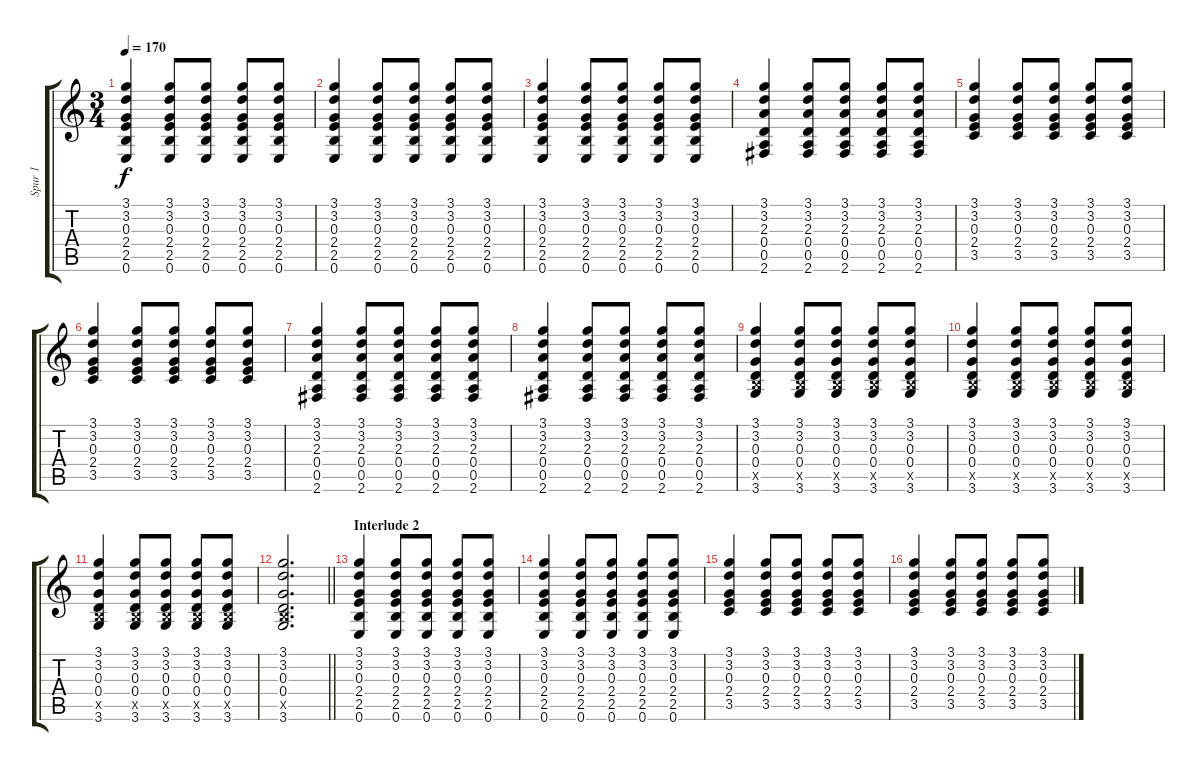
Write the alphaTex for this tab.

\track ("Spur 1" "Spur 1") {instrument acousticguitarsteel}
\staff {score tabs}
\tuning (E4 B3 G3 D3 A2 E2) {hide}
\ts (3 4)
\tempo 170
\clef g2
\ks c
(3.1 3.2 0.3 2.4 2.5 0.6).4{dy f} (3.1 3.2 0.3 2.4 2.5 0.6).8 (3.1 3.2 0.3 2.4 2.5 0.6).8 (3.1 3.2 0.3 2.4 2.5 0.6).8 (3.1 3.2 0.3 2.4 2.5 0.6).8 |
(3.1 3.2 0.3 2.4 2.5 0.6).4 (3.1 3.2 0.3 2.4 2.5 0.6).8 (3.1 3.2 0.3 2.4 2.5 0.6).8 (3.1 3.2 0.3 2.4 2.5 0.6).8 (3.1 3.2 0.3 2.4 2.5 0.6).8 |
(3.1 3.2 0.3 2.4 2.5 0.6).4 (3.1 3.2 0.3 2.4 2.5 0.6).8 (3.1 3.2 0.3 2.4 2.5 0.6).8 (3.1 3.2 0.3 2.4 2.5 0.6).8 (3.1 3.2 0.3 2.4 2.5 0.6).8 |
(3.1 3.2 2.3 0.4 0.5 2.6).4 (3.1 3.2 2.3 0.4 0.5 2.6).8 (3.1 3.2 2.3 0.4 0.5 2.6).8 (3.1 3.2 2.3 0.4 0.5 2.6).8 (3.1 3.2 2.3 0.4 0.5 2.6).8 |
(3.1 3.2 0.3 2.4 3.5).4 (3.1 3.2 0.3 2.4 3.5).8 (3.1 3.2 0.3 2.4 3.5).8 (3.1 3.2 0.3 2.4 3.5).8 (3.1 3.2 0.3 2.4 3.5).8 |
(3.1 3.2 0.3 2.4 3.5).4 (3.1 3.2 0.3 2.4 3.5).8 (3.1 3.2 0.3 2.4 3.5).8 (3.1 3.2 0.3 2.4 3.5).8 (3.1 3.2 0.3 2.4 3.5).8 |
(3.1 3.2 2.3 0.4 0.5 2.6).4 (3.1 3.2 2.3 0.4 0.5 2.6).8 (3.1 3.2 2.3 0.4 0.5 2.6).8 (3.1 3.2 2.3 0.4 0.5 2.6).8 (3.1 3.2 2.3 0.4 0.5 2.6).8 |
(3.1 3.2 2.3 0.4 0.5 2.6).4 (3.1 3.2 2.3 0.4 0.5 2.6).8 (3.1 3.2 2.3 0.4 0.5 2.6).8 (3.1 3.2 2.3 0.4 0.5 2.6).8 (3.1 3.2 2.3 0.4 0.5 2.6).8 |
(3.1 3.2 0.3 0.4 2.5{x} 3.6).4 (3.1 3.2 0.3 0.4 2.5{x} 3.6).8 (3.1 3.2 0.3 0.4 2.5{x} 3.6).8 (3.1 3.2 0.3 0.4 2.5{x} 3.6).8 (3.1 3.2 0.3 0.4 2.5{x} 3.6).8 |
(3.1 3.2 0.3 0.4 2.5{x} 3.6).4 (3.1 3.2 0.3 0.4 2.5{x} 3.6).8 (3.1 3.2 0.3 0.4 2.5{x} 3.6).8 (3.1 3.2 0.3 0.4 2.5{x} 3.6).8 (3.1 3.2 0.3 0.4 2.5{x} 3.6).8 |
(3.1 3.2 0.3 0.4 2.5{x} 3.6).4 (3.1 3.2 0.3 0.4 2.5{x} 3.6).8 (3.1 3.2 0.3 0.4 2.5{x} 3.6).8 (3.1 3.2 0.3 0.4 2.5{x} 3.6).8 (3.1 3.2 0.3 0.4 2.5{x} 3.6).8 |
\barLineRight lightlight
(3.1 3.2 0.3 0.4 2.5{x} 3.6).2{d} |
\section ("" "Interlude 2")
(3.1 3.2 0.3 2.4 2.5 0.6).4 (3.1 3.2 0.3 2.4 2.5 0.6).8 (3.1 3.2 0.3 2.4 2.5 0.6).8 (3.1 3.2 0.3 2.4 2.5 0.6).8 (3.1 3.2 0.3 2.4 2.5 0.6).8 |
(3.1 3.2 0.3 2.4 2.5 0.6).4 (3.1 3.2 0.3 2.4 2.5 0.6).8 (3.1 3.2 0.3 2.4 2.5 0.6).8 (3.1 3.2 0.3 2.4 2.5 0.6).8 (3.1 3.2 0.3 2.4 2.5 0.6).8 |
(3.1 3.2 0.3 2.4 3.5).4 (3.1 3.2 0.3 2.4 3.5).8 (3.1 3.2 0.3 2.4 3.5).8 (3.1 3.2 0.3 2.4 3.5).8 (3.1 3.2 0.3 2.4 3.5).8 |
(3.1 3.2 0.3 2.4 3.5).4 (3.1 3.2 0.3 2.4 3.5).8 (3.1 3.2 0.3 2.4 3.5).8 (3.1 3.2 0.3 2.4 3.5).8 (3.1 3.2 0.3 2.4 3.5).8
